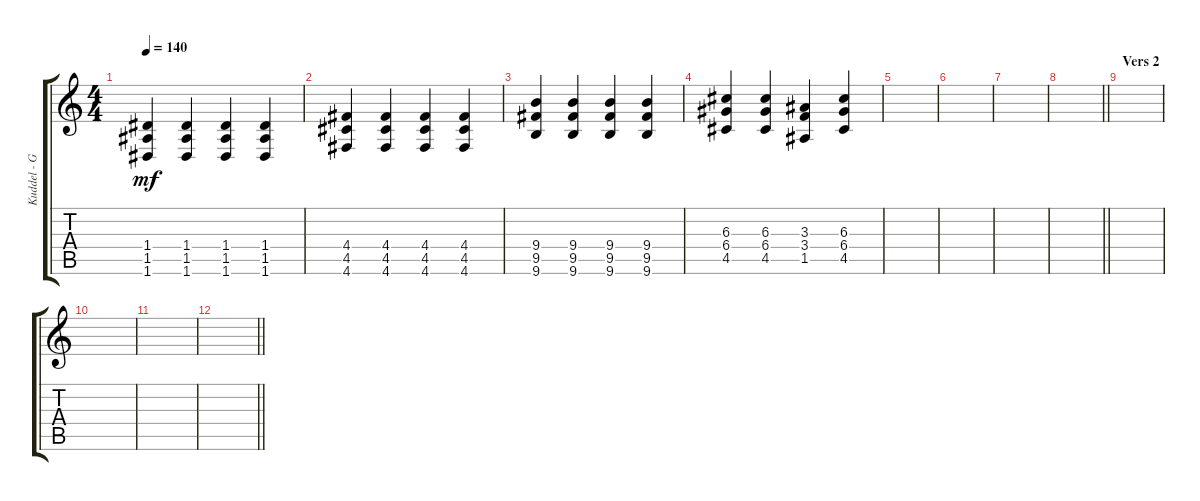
\track ("Kuddel - Guitar" "Kuddel - G") {instrument overdrivenguitar}
\staff {score tabs}
\tuning (E4 B3 G3 D3 A2 D2) {hide}
\ts (4 4)
\tempo 140
\clef g2
\ks c
(1.4 1.5 1.6).4{dy mf} (1.4 1.5 1.6).4 (1.4 1.5 1.6).4 (1.4 1.5 1.6).4 |
(4.4 4.5 4.6).4 (4.4 4.5 4.6).4 (4.4 4.5 4.6).4 (4.4 4.5 4.6).4 |
(9.4 9.5 9.6).4 (9.4 9.5 9.6).4 (9.4 9.5 9.6).4 (9.4 9.5 9.6).4 |
(6.3 6.4 4.5).4 (6.3 6.4 4.5).4 (3.3 3.4 1.5).4 (6.3 6.4 4.5).4 |
|
|
|
\barLineRight lightlight
|
\section ("" "Vers 2")
|
|
|
\barLineRight lightlight
